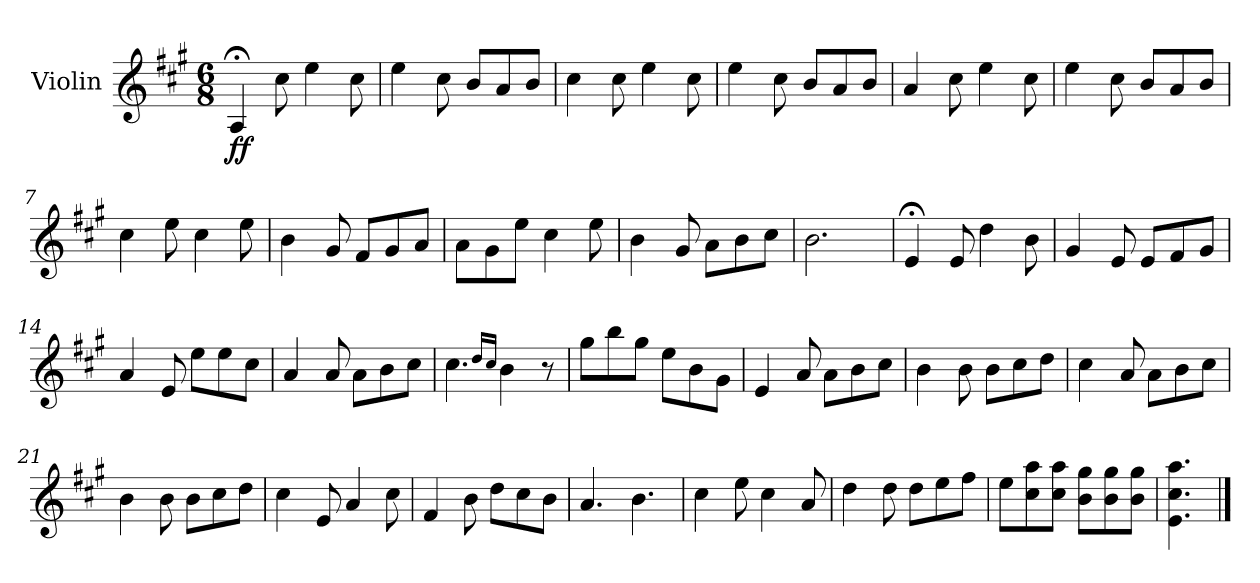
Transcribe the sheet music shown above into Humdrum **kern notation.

**kern	**dynam
*part1	*part1
*staff1	*staff1
*I"Violin	*
*I'Vln.	*
*clefG2	*
*k[f#c#g#]	*
*M6/8	*
=1	=1
!	!LO:DY:b
4A;</	ff
8cc#\	.
4ee\	.
8cc#\	.
=2	=2
4ee\	.
8cc#\	.
8b/L	.
8a/	.
8b/J	.
=3	=3
4cc#\	.
8cc#\	.
4ee\	.
8cc#\	.
=4	=4
4ee\	.
8cc#\	.
8b/L	.
8a/	.
8b/J	.
=5	=5
4a/	.
8cc#\	.
4ee\	.
8cc#\	.
=6	=6
4ee\	.
8cc#\	.
8b/L	.
8a/	.
8b/J	.
!!LO:LB:g=z
=7	=7
4cc#\	.
8ee\	.
4cc#\	.
8ee\	.
=8	=8
4b\	.
8g#/	.
8f#/L	.
8g#/	.
8a/J	.
=9	=9
8a\L	.
8g#\	.
8ee\J	.
4cc#\	.
8ee\	.
=10	=10
4b\	.
8g#/	.
8a\L	.
8b\	.
8cc#\J	.
=11	=11
2.b\	.
=12	=12
4e;</	.
8e/	.
4dd\	.
8b\	.
=13	=13
4g#/	.
8e/	.
8e/L	.
8f#/	.
8g#/J	.
!!LO:LB:g=z
=14	=14
4a/	.
8e/	.
8ee\L	.
8ee\	.
8cc#\J	.
=15	=15
4a/	.
8a/	.
8a\L	.
8b\	.
8cc#\J	.
=16	=16
4.cc#\	.
16qqdd/LL	.
16qqcc#/JJ	.
4b\	.
8r	.
=17	=17
8gg#\L	.
8bb\	.
8gg#\J	.
8ee\L	.
8b\	.
8g#\J	.
=18	=18
4e/	.
8a/	.
8a\L	.
8b\	.
8cc#\J	.
=19	=19
4b\	.
8b\	.
8b\L	.
8cc#\	.
8dd\J	.
!!LO:LB:g=z
=20	=20
4cc#\	.
8a/	.
8a\L	.
8b\	.
8cc#\J	.
=21	=21
4b\	.
8b\	.
8b\L	.
8cc#\	.
8dd\J	.
=22	=22
4cc#\	.
8e/	.
4a/	.
8cc#\	.
=23	=23
4f#/	.
8b\	.
8dd\L	.
8cc#\	.
8b\J	.
=24	=24
4.a/	.
4.b\	.
=25	=25
4cc#\	.
8ee\	.
4cc#\	.
8a/	.
=26	=26
4dd\	.
8dd\	.
8dd\L	.
8ee\	.
8ff#\J	.
!!LO:LB:g=z
=27	=27
8ee\L	.
8cc#\ 8aa\	.
8cc#\ 8aa\J	.
8b\ 8gg#\L	.
8b\ 8gg#\	.
8b\ 8gg#\J	.
=28	=28
4.e\ 4.cc#\ 4.aa\	.
==	==
*-	*-
